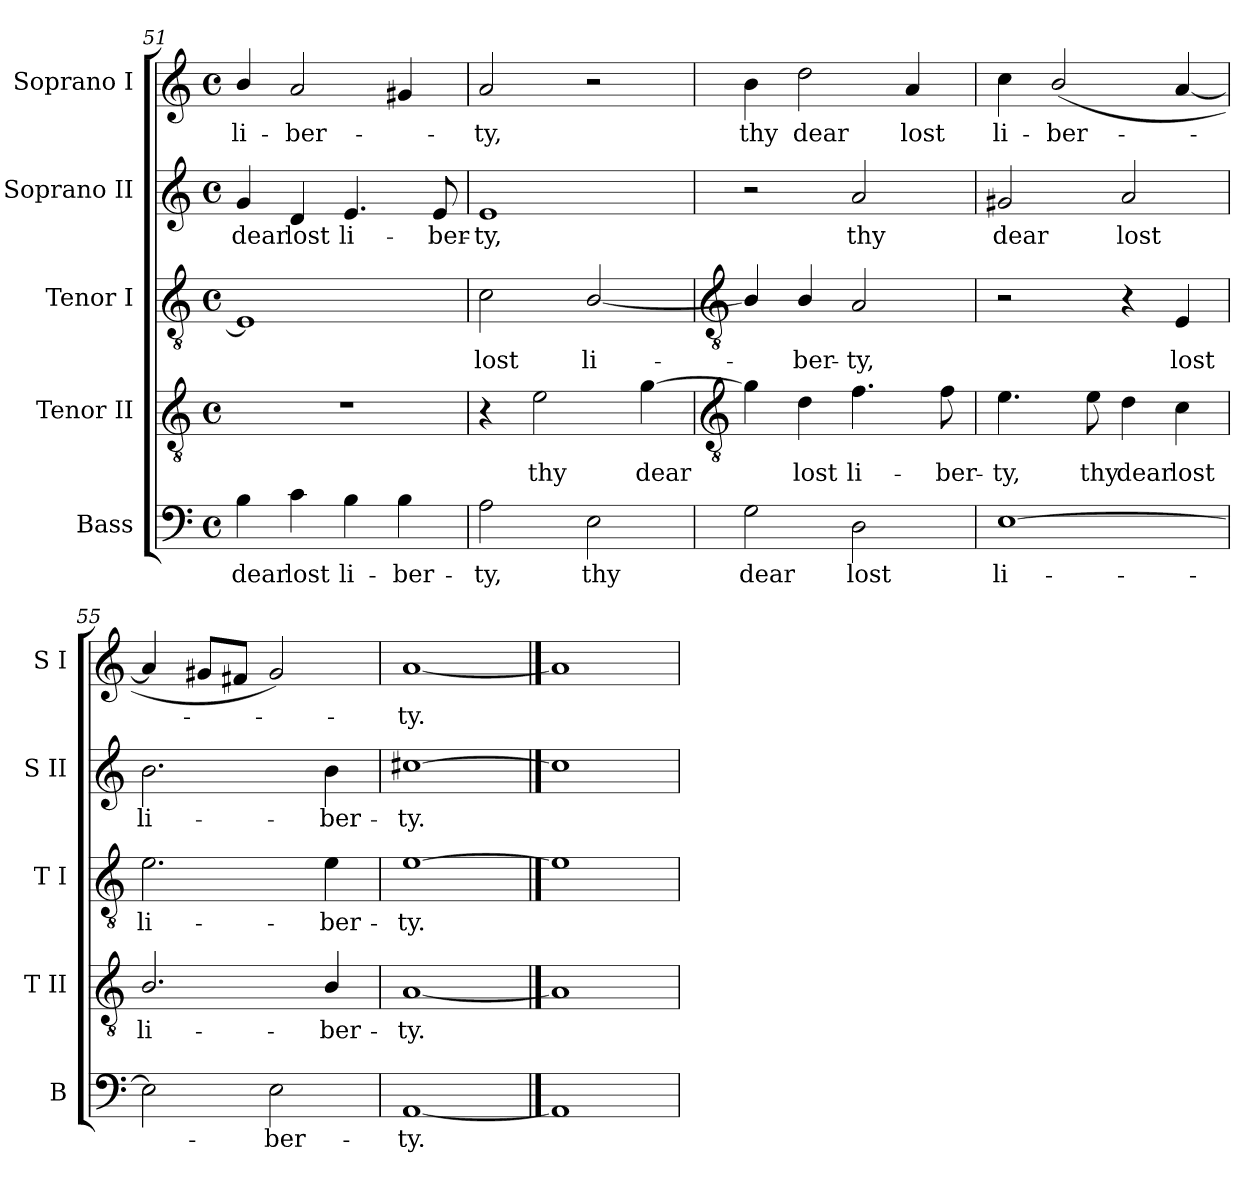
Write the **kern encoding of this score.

**kern	**text	**kern	**text	**kern	**text	**kern	**text	**kern	**text
*part5	*part5	*part4	*part4	*part3	*part3	*part2	*part2	*part1	*part1
*staff5	*staff5	*staff4	*staff4	*staff3	*staff3	*staff2	*staff2	*staff1	*staff1
*I"Bass	*	*I"Tenor II	*	*I"Tenor I	*	*I"Soprano II	*	*I"Soprano I	*
*I'B	*	*I'T II	*	*I'T I	*	*I'S II	*	*I'S I	*
*clefF4	*	*clefGv2	*	*clefGv2	*	*clefG2	*	*clefG2	*
*k[]	*	*k[]	*	*k[]	*	*k[]	*	*k[]	*
*C:	*	*C:	*	*C:	*	*C:	*	*C:	*
*M4/4	*	*M4/4	*	*M4/4	*	*M4/4	*	*M4/4	*
*met(c)	*	*met(c)	*	*met(c)	*	*met(c)	*	*met(c)	*
=51	=51	=51	=51	=51	=51	=51	=51	=51	=51
!	!LO:LY:b	!	!	!	!	!	!LO:LY:b	!	!LO:LY:b
4B	dear	1r	.	1E]	.	4g	dear	4b/	li-
!	!LO:LY:b	!	!	!	!	!	!LO:LY:b	!	!LO:LY:b
4c	lost	.	.	.	.	4d	lost	2a	-ber-
!	!LO:LY:b	!	!	!	!	!	!LO:LY:b	!	!
4B	li-	.	.	.	.	4.e	li-	.	.
!	!LO:LY:b	!	!	!	!	!	!	!	!
4B	-ber-	.	.	.	.	.	.	4g#X	.
!	!	!	!	!	!	!	!LO:LY:b	!	!
.	.	.	.	.	.	8e	-ber-	.	.
=52	=52	=52	=52	=52	=52	=52	=52	=52	=52
!	!LO:LY:b	!	!	!	!LO:LY:b	!	!LO:LY:b	!	!LO:LY:b
2A	-ty,	4r	.	2c	lost	1e	-ty,	2a	ty,
!	!	!	!LO:LY:b	!	!	!	!	!	!
.	.	2e	thy	.	.	.	.	.	.
!	!LO:LY:b	!	!	!	!LO:LY:b	!	!	!	!
2E	thy	.	.	[2B/	li-	.	.	2r	.
!	!	!	!LO:LY:b	!	!	!	!	!	!
.	.	[4g	dear	.	.	.	.	.	.
!!LO:LB:g=z
=53	=53	=53	=53	=53	=53	=53	=53	=53	=53
*	*	*clefGv2	*	*clefGv2	*	*	*	*	*
!	!LO:LY:b	!	!	!	!	!	!	!	!LO:LY:b
2G	dear	4g]	.	4B/]	.	2r	.	4b	thy
!	!	!	!LO:LY:b	!	!LO:LY:b	!	!	!	!LO:LY:b
.	.	4d	lost	4B/	ber-	.	.	2dd	dear
!	!LO:LY:b	!	!LO:LY:b	!	!LO:LY:b	!	!LO:LY:b	!	!
2D	lost	4.f	li-	2A	-ty,	2a	thy	.	.
!	!	!	!	!	!	!	!	!	!LO:LY:b
.	.	.	.	.	.	.	.	4a	lost
!	!	!	!LO:LY:b	!	!	!	!	!	!
.	.	8f	-ber-	.	.	.	.	.	.
=54	=54	=54	=54	=54	=54	=54	=54	=54	=54
!	!LO:LY:b	!	!LO:LY:b	!	!	!	!LO:LY:b	!	!LO:LY:b
[1E	li-	4.e	-ty,	2r	.	2g#X	dear	4cc	li-
!	!	!	!	!	!	!	!	!	!LO:LY:b
.	.	.	.	.	.	.	.	(<2b/	-ber-
!	!	!	!LO:LY:b	!	!	!	!	!	!
.	.	8e	thy	.	.	.	.	.	.
!	!	!	!LO:LY:b	!	!	!	!LO:LY:b	!	!
.	.	4d	dear	4r	.	2a	lost	.	.
!	!	!	!LO:LY:b	!	!LO:LY:b	!	!	!	!
.	.	4c	lost	4E	lost	.	.	[4a	.
=55	=55	=55	=55	=55	=55	=55	=55	=55	=55
!	!	!	!LO:LY:b	!	!LO:LY:b	!	!LO:LY:b	!	!
2E]	.	2.B/	li-	2.e	li-	2.b	li-	4a]	.
.	.	.	.	.	.	.	.	8g#XL	.
.	.	.	.	.	.	.	.	8f#XJ	.
!	!LO:LY:b	!	!	!	!	!	!	!	!
2E	ber-	.	.	.	.	.	.	2g#)	.
!	!	!	!LO:LY:b	!	!LO:LY:b	!	!LO:LY:b	!	!
.	.	4B/	-ber-	4e	-ber-	4b	-ber-	.	.
=56	=56	=56	=56	=56	=56	=56	=56	=56	=56
!	!LO:LY:b	!	!LO:LY:b	!	!LO:LY:b	!	!LO:LY:b	!	!LO:LY:b
[1AA	-ty.	[1A	-ty.	[1e	-ty.	[1cc#X	-ty.	[1a	ty.
==57	==57	==57	==57	==57	==57	==57	==57	==57	==57
1AA]	.	1A]	.	1e]	.	1cc#]	.	1a]	.
=	=	=	=	=	=	=	=	=	=
*-	*-	*-	*-	*-	*-	*-	*-	*-	*-
